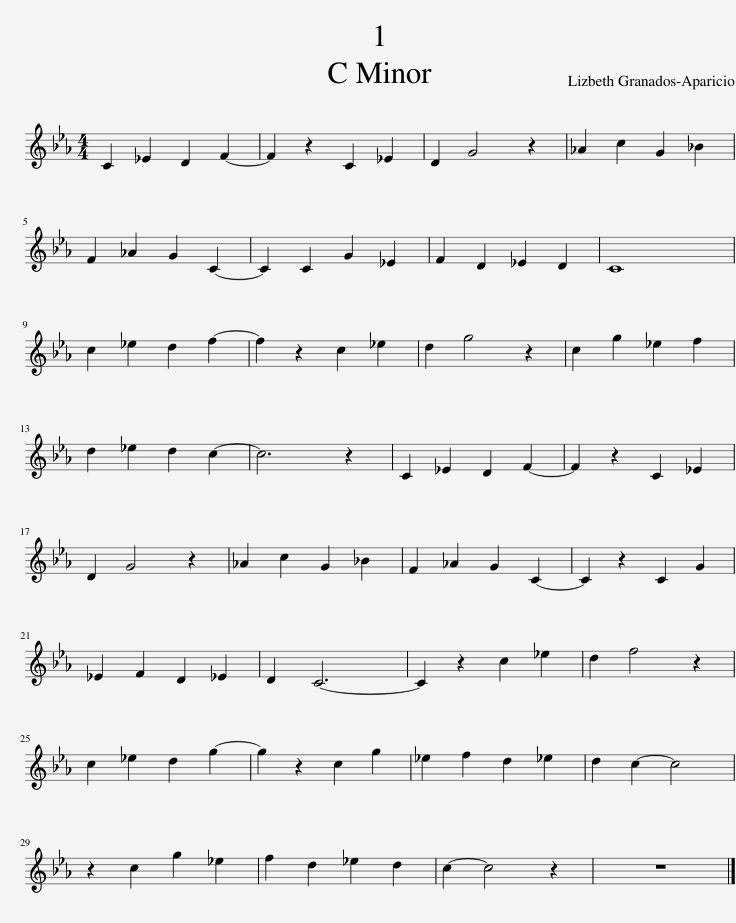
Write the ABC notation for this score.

X:1
L:1/8
M:4/4
I:linebreak $
K:Eb
V:1 treble
V:1
 C2 _E2 D2 F2- | F2 z2 C2 _E2 | D2 G4 z2 | _A2 c2 G2 _B2 |$ F2 _A2 G2 C2- | %5
 C2 C2 G2 _E2 | F2 D2 _E2 D2 | C8 |$ c2 _e2 d2 f2- | f2 z2 c2 _e2 | %10
 d2 g4 z2 | c2 g2 _e2 f2 |$ d2 _e2 d2 c2- | c6 z2 | C2 _E2 D2 F2- | %15
 F2 z2 C2 _E2 |$ D2 G4 z2 | _A2 c2 G2 _B2 | F2 _A2 G2 C2- | C2 z2 C2 G2 |$ %20
 _E2 F2 D2 _E2 | D2 C6- | C2 z2 c2 _e2 | d2 f4 z2 |$ c2 _e2 d2 g2- | %25
 g2 z2 c2 g2 | _e2 f2 d2 _e2 | d2 c2- c4 |$ z2 c2 g2 _e2 | f2 d2 _e2 d2 | %30
 c2- c4 z2 | z8 |] %32
